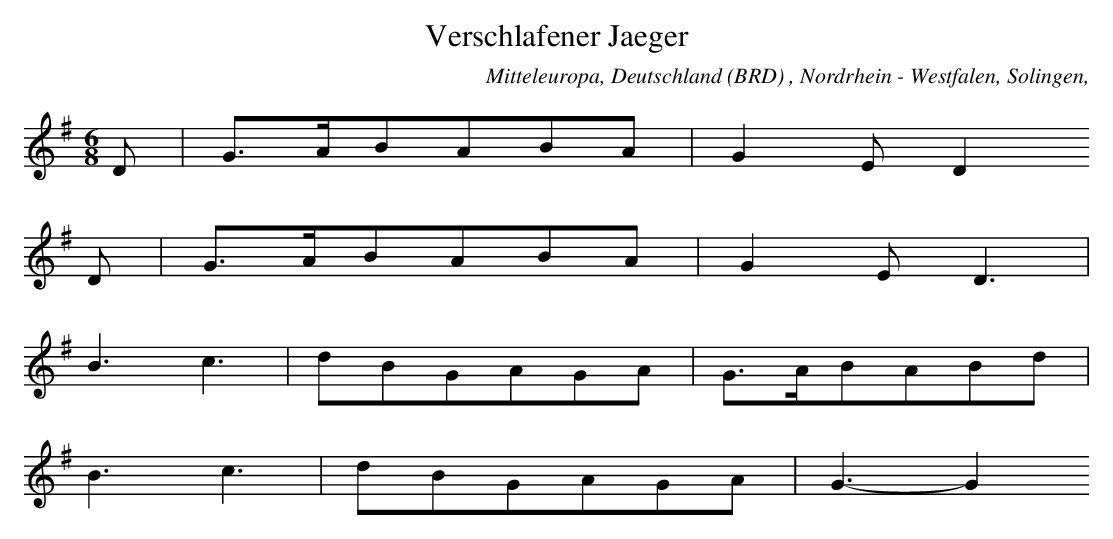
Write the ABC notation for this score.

X:1
T: Verschlafener Jaeger
O: Mitteleuropa, Deutschland (BRD) , Nordrhein - Westfalen, Solingen,
M: 6/8
L: 1/16
K: G
D2 | G3AB2A2B2A2 | G4E2D4
D2 | G3AB2A2B2A2 | G4E2D6 |
B6c6 | d2B2G2A2G2A2 | G3AB2A2B2d2 |
B6c6 | d2B2G2A2G2A2 | G6-G4
